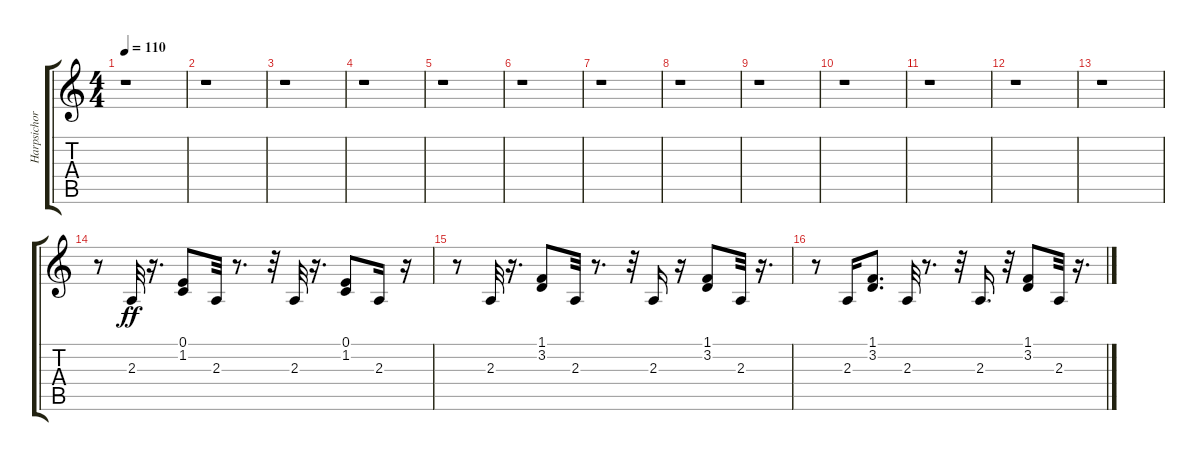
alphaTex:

\track ("Harpsichord" "Harpsichor") {instrument harpsichord}
\staff {score tabs}
\tuning (E4 B3 G3 D3 A2 E2) {hide}
\ts (4 4)
\tempo 110
\clef g2
\ks c
r.1{dy ff} |
r.1 |
r.1 |
r.1 |
r.1 |
r.1 |
r.1 |
r.1 |
r.1 |
r.1 |
r.1 |
r.1 |
r.1 |
r.8 2.3.32 r.16{d} (0.1 1.2).8 2.3.32 r.8{d} r.32 2.3.32 r.16{d} (0.1 1.2).8 2.3.16 r.16 |
r.8 2.3.32 r.16{d} (1.1 3.2).8 2.3.32 r.8{d} r.32 2.3.16 r.16 (1.1 3.2).8 2.3.32 r.16{d} |
r.8 2.3.16 (1.1 3.2).8{d} 2.3.32 r.8{d} r.32 2.3.16{d} r.32 (1.1 3.2).8 2.3.32 r.16{d}
